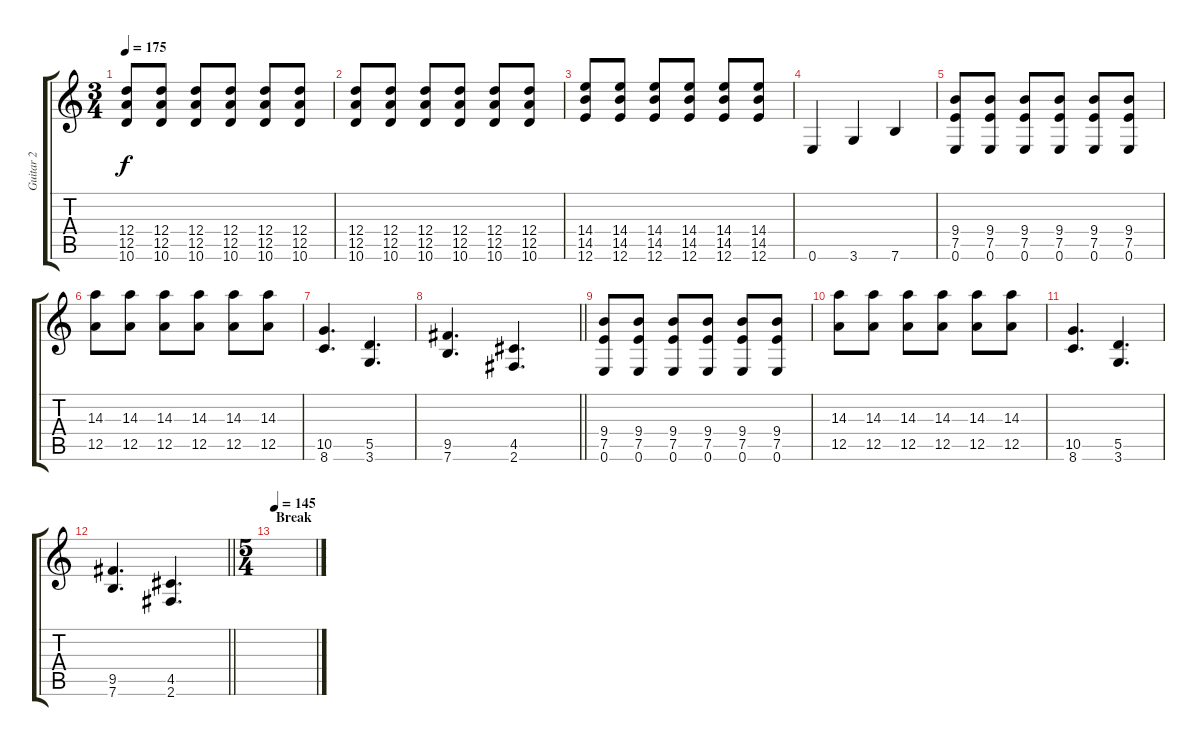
\track ("Guitar 2" "Guitar 2") {instrument overdrivenguitar}
\staff {score tabs}
\tuning (E4 B3 G3 D3 A2 E2) {hide}
\ts (3 4)
\tempo 175
\clef g2
\ks c
(12.4 12.5 10.6).8{dy f} (12.4 12.5 10.6).8 (12.4 12.5 10.6).8 (12.4 12.5 10.6).8 (12.4 12.5 10.6).8 (12.4 12.5 10.6).8 |
(12.4 12.5 10.6).8 (12.4 12.5 10.6).8 (12.4 12.5 10.6).8 (12.4 12.5 10.6).8 (12.4 12.5 10.6).8 (12.4 12.5 10.6).8 |
(14.4 14.5 12.6).8 (14.4 14.5 12.6).8 (14.4 14.5 12.6).8 (14.4 14.5 12.6).8 (14.4 14.5 12.6).8 (14.4 14.5 12.6).8 |
0.6.4 3.6.4 7.6.4 |
(9.4 7.5 0.6).8 (9.4 7.5 0.6).8 (9.4 7.5 0.6).8 (9.4 7.5 0.6).8 (9.4 7.5 0.6).8 (9.4 7.5 0.6).8 |
(14.3 12.5).8 (14.3 12.5).8 (14.3 12.5).8 (14.3 12.5).8 (14.3 12.5).8 (14.3 12.5).8 |
(10.5 8.6).4{d} (5.5 3.6).4{d} |
\barLineRight lightlight
(9.5 7.6).4{d} (4.5 2.6).4{d} |
(9.4 7.5 0.6).8 (9.4 7.5 0.6).8 (9.4 7.5 0.6).8 (9.4 7.5 0.6).8 (9.4 7.5 0.6).8 (9.4 7.5 0.6).8 |
(14.3 12.5).8 (14.3 12.5).8 (14.3 12.5).8 (14.3 12.5).8 (14.3 12.5).8 (14.3 12.5).8 |
(10.5 8.6).4{d} (5.5 3.6).4{d} |
\barLineRight lightlight
(9.5 7.6).4{d} (4.5 2.6).4{d} |
\ts (5 4)
\section ("" "Break")
\tempo 145
